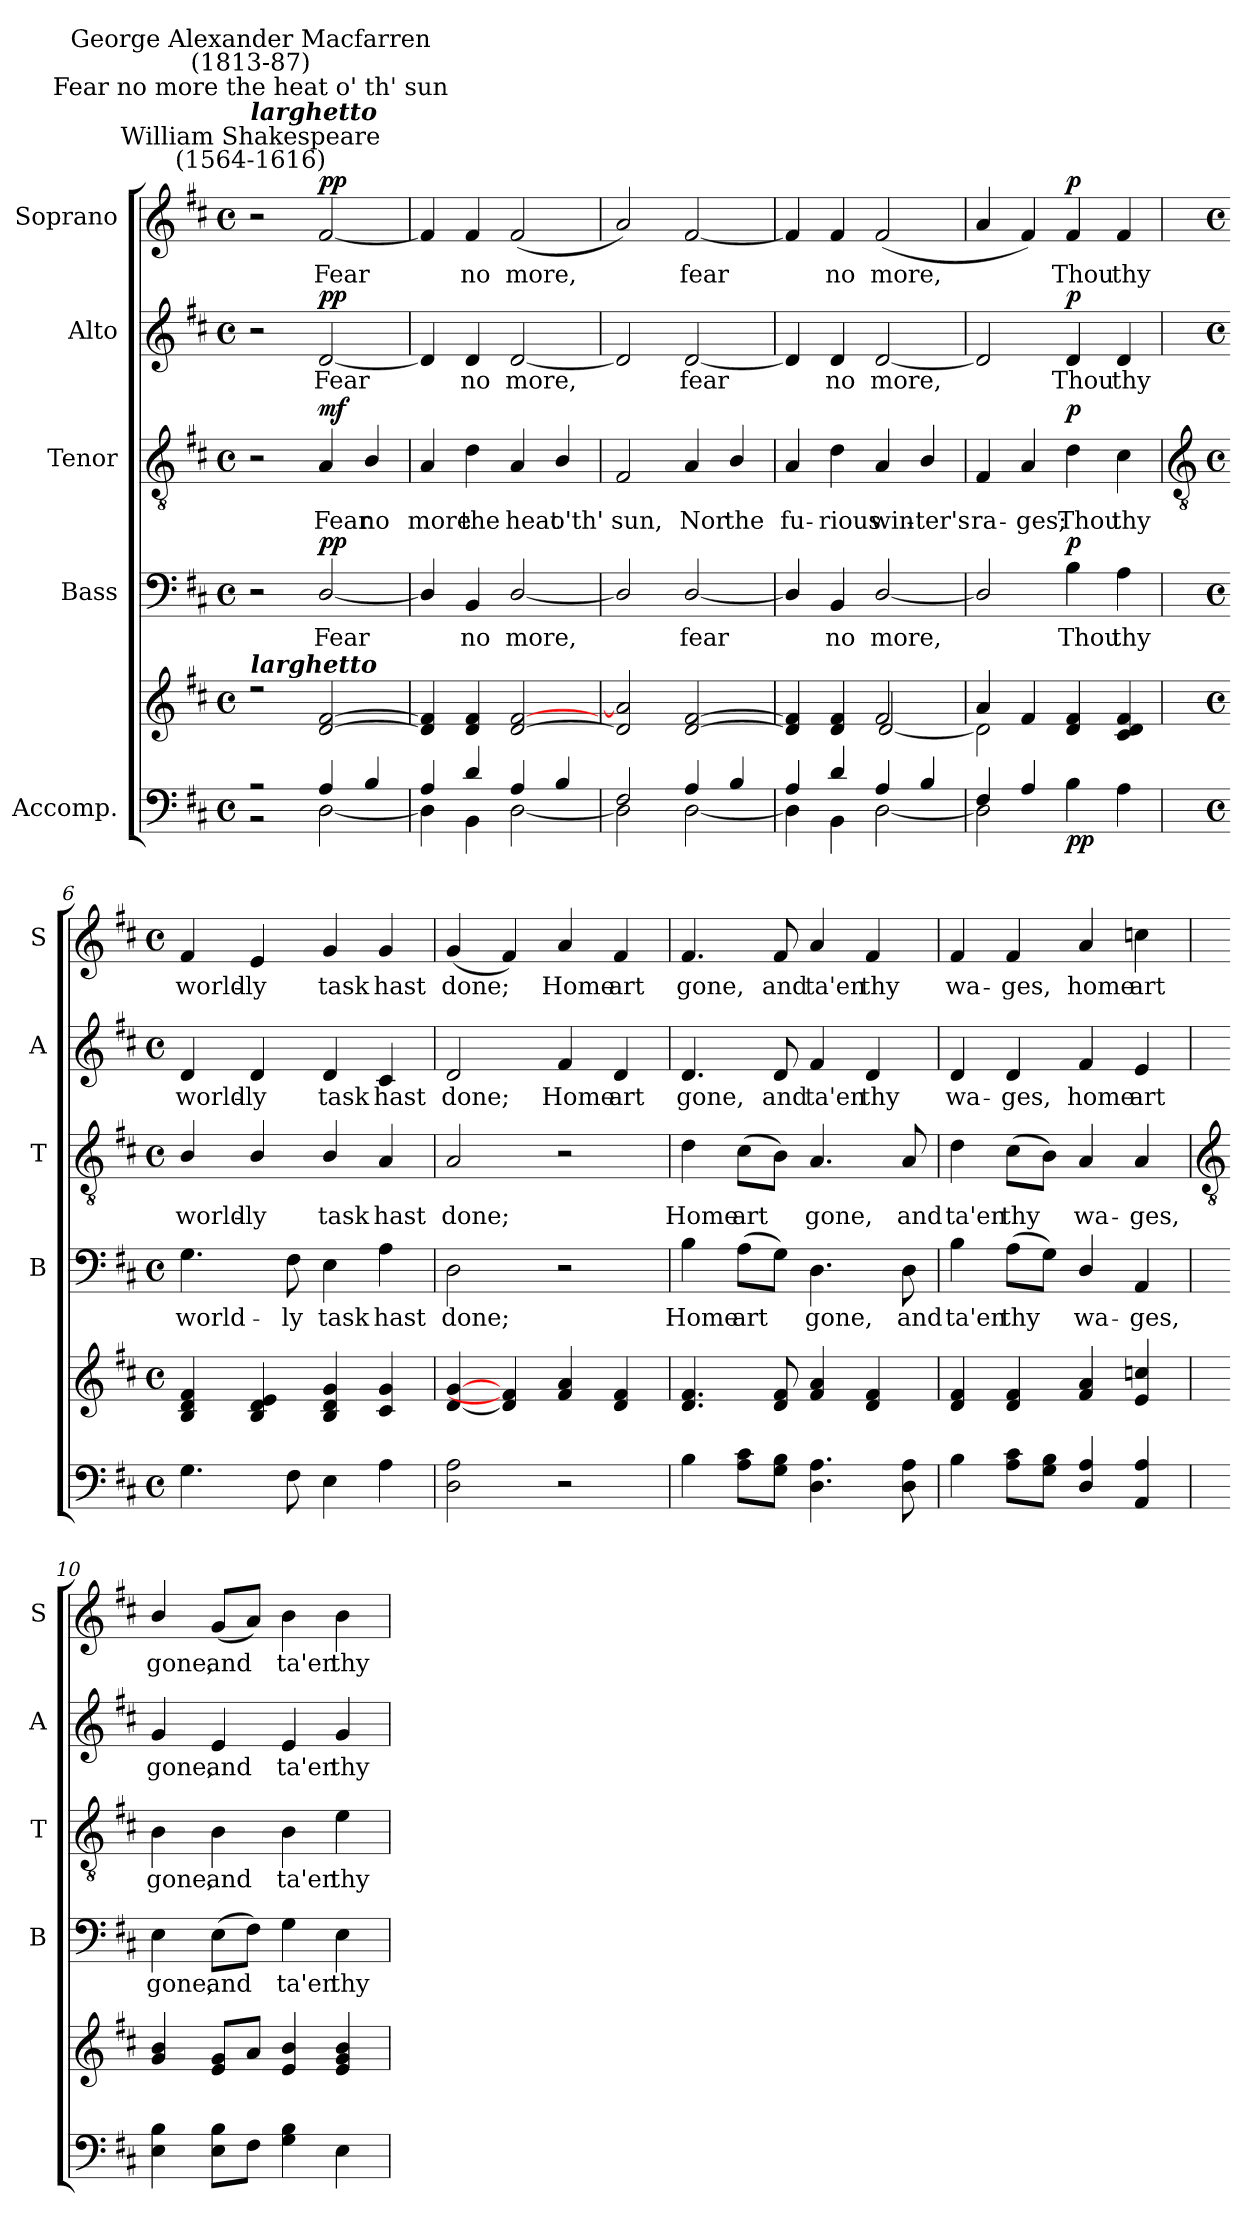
**kern	**kern	**dynam	**kern	**text	**dynam	**kern	**text	**dynam	**kern	**text	**dynam	**kern	**text	**dynam
*part5	*part5	*part5	*part4	*part4	*part4	*part3	*part3	*part3	*part2	*part2	*part2	*part1	*part1	*part1
*staff6	*staff5	*staff5/6	*staff4	*staff4	*staff4	*staff3	*staff3	*staff3	*staff2	*staff2	*staff2	*staff1	*staff1	*staff1
*I"Accomp.	*	*	*I"Bass	*	*	*I"Tenor	*	*	*I"Alto	*	*	*I"Soprano	*	*
*	*	*	*I'B	*	*	*I'T	*	*	*I'A	*	*	*I'S	*	*
*clefF4	*clefG2	*	*clefF4	*	*	*clefGv2	*	*	*clefG2	*	*	*clefG2	*	*
*k[f#c#]	*k[f#c#]	*	*k[f#c#]	*	*	*k[f#c#]	*	*	*k[f#c#]	*	*	*k[f#c#]	*	*
*D:	*D:	*	*D:	*	*	*D:	*	*	*D:	*	*	*D:	*	*
*M4/4	*M4/4	*	*M4/4	*	*	*M4/4	*	*	*M4/4	*	*	*M4/4	*	*
*met(c)	*met(c)	*	*met(c)	*	*	*met(c)	*	*	*met(c)	*	*	*met(c)	*	*
*MM60	*MM60	*	*MM60	*	*	*MM60	*	*	*MM60	*	*	*MM60	*	*
=1	=1	=1	=1	=1	=1	=1	=1	=1	=1	=1	=1	=1	=1	=1
*^	*^	*	*	*	*	*	*	*	*	*	*	*	*	*
!	!	!	!	!	!	!	!	!	!	!	!	!	!	!LO:TX:a:cj:t=William Shakespeare\n(1564-1616)	!	!
!	!	!	!	!	!	!	!	!	!	!	!	!	!	!LO:TX:a:Bi:t=larghetto	!	!
!	!	!	!	!	!	!	!	!	!	!	!	!	!	!LO:TX:a:cj:t=Fear no more the heat o' th' sun	!	!
!	!	!	!	!	!	!	!	!	!	!	!	!	!	!LO:TX:a:cj:t=George Alexander Macfarren\n(1813-87)	!	!
!	!	!LO:TX:a:Bi:t=larghetto	!	!	!	!	!	!	!	!	!	!	!	!	!	!
2r	2r	2r	1ryy	.	2r	.	.	2r	.	.	2r	.	.	2r	.	.
!	!	!	!	!LO:DY:a=2	!	!LO:LY:b	!	!	!LO:LY:b	!	!	!LO:LY:b	!	!	!LO:LY:b	!
!	!	!	!	!LO:DY:n=1:b=2	!	!	!	!	!	!	!	!	!	!	!	!
!	!	!	!	!LO:DY:n=2:b	!	!	!LO:DY:b	!	!	!LO:DY:b	!	!	!LO:DY:b	!	!	!LO:DY:b
4A/	[2D\	[2d/ [2f#/	.	mf pp pp	[2D/	Fear	pp	4A	Fear	mf	[2d	Fear	pp	[2f#	Fear	pp
!	!	!	!	!	!	!	!	!	!LO:LY:b	!	!	!	!	!	!	!
4B/	.	.	.	.	.	.	.	4B/	no	.	.	.	.	.	.	.
=2	=2	=2	=2	=2	=2	=2	=2	=2	=2	=2	=2	=2	=2	=2	=2	=2
!	!	!	!	!	!	!	!	!	!LO:LY:b	!	!	!	!	!	!	!
4A/	4D\]	4d/] 4f#/]	1ryy	.	4D/]	.	.	4A	more	.	4d]	.	.	4f#]	.	.
!	!	!	!	!	!	!LO:LY:b	!	!	!LO:LY:b	!	!	!LO:LY:b	!	!	!LO:LY:b	!
4d/	4BB\	4d/ 4f#/	.	.	4BB	no	.	4d	the	.	4d	no	.	4f#	no	.
!	!	!	!	!	!	!LO:LY:b	!	!	!LO:LY:b	!	!	!LO:LY:b	!	!	!LO:LY:b	!
4A/	[2D\	[2d/ [2f#/	.	.	[2D/	more,	.	4A	heat	.	[2d	more,	.	(<2f#	more,	.
!	!	!	!	!	!	!	!	!	!LO:LY:b	!	!	!	!	!	!	!
4B/	.	.	.	.	.	.	.	4B/	o'th'	.	.	.	.	.	.	.
=3	=3	=3	=3	=3	=3	=3	=3	=3	=3	=3	=3	=3	=3	=3	=3	=3
!	!	!	!	!	!	!	!	!	!LO:LY:b	!	!	!	!	!	!	!
2F#/	2D\]	2d/] 2a/]	1ryy	.	2D/]	.	.	2F#	sun,	.	2d]	.	.	2a)	.	.
!	!	!	!	!	!	!LO:LY:b	!	!	!LO:LY:b	!	!	!LO:LY:b	!	!	!LO:LY:b	!
4A/	[2D\	[2d/ [2f#/	.	.	[2D/	fear	.	4A	Nor	.	[2d	fear	.	[2f#	fear	.
!	!	!	!	!	!	!	!	!	!LO:LY:b	!	!	!	!	!	!	!
4B/	.	.	.	.	.	.	.	4B/	the	.	.	.	.	.	.	.
=4	=4	=4	=4	=4	=4	=4	=4	=4	=4	=4	=4	=4	=4	=4	=4	=4
!	!	!	!	!	!	!	!	!	!LO:LY:b	!	!	!	!	!	!	!
4A/	4D\]	4d/] 4f#/]	2ryy	.	4D/]	.	.	4A	fu-	.	4d]	.	.	4f#]	.	.
!	!	!	!	!	!	!LO:LY:b	!	!	!LO:LY:b	!	!	!LO:LY:b	!	!	!LO:LY:b	!
4d/	4BB\	4d/ 4f#/	.	.	4BB	no	.	4d	-rious	.	4d	no	.	4f#	no	.
!	!	!	!	!	!	!LO:LY:b	!	!	!LO:LY:b	!	!	!LO:LY:b	!	!	!LO:LY:b	!
4A/	[2D\	2f#/	[2d/	.	[2D/	more,	.	4A	win-	.	[2d	more,	.	(<2f#	more,	.
!	!	!	!	!	!	!	!	!	!LO:LY:b	!	!	!	!	!	!	!
4B/	.	.	.	.	.	.	.	4B/	-ter's	.	.	.	.	.	.	.
=5	=5	=5	=5	=5	=5	=5	=5	=5	=5	=5	=5	=5	=5	=5	=5	=5
!	!	!	!	!	!	!	!	!	!LO:LY:b	!	!	!	!	!	!	!
4F#/	2D\]	4a/	2d\]	.	2D/]	.	.	4F#	ra-	.	2d]	.	.	4a	.	.
!	!	!	!	!	!	!	!	!	!LO:LY:b	!	!	!	!	!	!	!
4A/	.	4f#/	.	.	.	.	.	4A	-ges;	.	.	.	.	4f#)	.	.
!	!	!	!	!LO:DY:b=2	!	!LO:LY:b	!	!	!LO:LY:b	!	!	!LO:LY:b	!	!	!LO:LY:b	!
!	!	!	!	!LO:DY:n=1:b	!	!	!LO:DY:b	!	!	!LO:DY:b	!	!	!LO:DY:b	!	!	!LO:DY:b
2ryy	4B\	4d/ 4f#/	2ryy	p p	4B	Thou	p	4d	Thou	p	4d	Thou	p	4f#	Thou	p
!	!	!	!	!	!	!LO:LY:b	!	!	!LO:LY:b	!	!	!LO:LY:b	!	!	!LO:LY:b	!
.	4A\	4c#/ 4d/ 4f#/	.	.	4A	thy	.	4c#	thy	.	4d	thy	.	4f#	thy	.
*v	*v	*	*	*	*	*	*	*	*	*	*	*	*	*	*	*
*	*v	*v	*	*	*	*	*	*	*	*	*	*	*	*	*
!!LO:LB:g=z
=6	=6	=6	=6	=6	=6	=6	=6	=6	=6	=6	=6	=6	=6	=6
*	*	*	*	*	*	*clefGv2	*	*	*	*	*	*	*	*
*M4/4	*M4/4	*	*M4/4	*	*	*M4/4	*	*	*M4/4	*	*	*M4/4	*	*
*met(c)	*met(c)	*	*met(c)	*	*	*met(c)	*	*	*met(c)	*	*	*met(c)	*	*
*^	*	*	*	*	*	*	*	*	*	*	*	*	*	*
!	!	!	!	!	!LO:LY:b	!	!	!LO:LY:b	!	!	!LO:LY:b	!	!	!LO:LY:b	!
*v	*v	*	*	*	*	*	*	*	*	*	*	*	*	*	*
4.G	4B 4d 4f#	.	4.G	world-	.	4B/	world-	.	4d	world-	.	4f#	world-	.
!	!	!	!	!	!	!	!LO:LY:b	!	!	!LO:LY:b	!	!	!LO:LY:b	!
.	4B 4d 4e	.	.	.	.	4B/	-ly	.	4d	-ly	.	4e	-ly	.
!	!	!	!	!LO:LY:b	!	!	!	!	!	!	!	!	!	!
8F#	.	.	8F#	-ly	.	.	.	.	.	.	.	.	.	.
!	!	!	!	!LO:LY:b	!	!	!LO:LY:b	!	!	!LO:LY:b	!	!	!LO:LY:b	!
4E	4B 4d 4g	.	4E	task	.	4B/	task	.	4d	task	.	4g	task	.
!	!	!	!	!LO:LY:b	!	!	!LO:LY:b	!	!	!LO:LY:b	!	!	!LO:LY:b	!
4A	4c# 4g	.	4A	hast	.	4A	hast	.	4c#	hast	.	4g	hast	.
=7	=7	=7	=7	=7	=7	=7	=7	=7	=7	=7	=7	=7	=7	=7
!	!	!	!	!LO:LY:b	!	!	!LO:LY:b	!	!	!LO:LY:b	!	!	!LO:LY:b	!
2D 2A	[4d [4g	.	2D	done;	.	2A	done;	.	2d	done;	.	(<4g	done;	.
.	4d] 4f#]	.	.	.	.	.	.	.	.	.	.	4f#)	.	.
!	!	!	!	!	!	!	!	!	!	!LO:LY:b	!	!	!LO:LY:b	!
2r	4f# 4a	.	2r	.	.	2r	.	.	4f#	Home	.	4a	Home	.
!	!	!	!	!	!	!	!	!	!	!LO:LY:b	!	!	!LO:LY:b	!
.	4d 4f#	.	.	.	.	.	.	.	4d	art	.	4f#	art	.
=8	=8	=8	=8	=8	=8	=8	=8	=8	=8	=8	=8	=8	=8	=8
!	!	!	!	!LO:LY:b	!	!	!LO:LY:b	!	!	!LO:LY:b	!	!	!LO:LY:b	!
4B	4.d 4.f#	.	4B	Home	.	4d	Home	.	4.d	gone,	.	4.f#	gone,	.
!	!	!	!	!LO:LY:b	!	!	!LO:LY:b	!	!	!	!	!	!	!
8A 8c#L	.	.	(>8AL	art	.	(>8c#L	art	.	.	.	.	.	.	.
!	!	!	!	!	!	!	!	!	!	!LO:LY:b	!	!	!LO:LY:b	!
8G 8BJ	8d 8f#	.	8GJ)	.	.	8BJ)	.	.	8d	and	.	8f#	and	.
!	!	!	!	!LO:LY:b	!	!	!LO:LY:b	!	!	!LO:LY:b	!	!	!LO:LY:b	!
4.D 4.A	4f# 4a	.	4.D	gone,	.	4.A	gone,	.	4f#	ta'en	.	4a	ta'en	.
!	!	!	!	!	!	!	!	!	!	!LO:LY:b	!	!	!LO:LY:b	!
.	4d 4f#	.	.	.	.	.	.	.	4d	thy	.	4f#	thy	.
!	!	!	!	!LO:LY:b	!	!	!LO:LY:b	!	!	!	!	!	!	!
8D 8A	.	.	8D	and	.	8A	and	.	.	.	.	.	.	.
=9	=9	=9	=9	=9	=9	=9	=9	=9	=9	=9	=9	=9	=9	=9
!	!	!	!	!LO:LY:b	!	!	!LO:LY:b	!	!	!LO:LY:b	!	!	!LO:LY:b	!
4B	4d 4f#	.	4B	ta'en	.	4d	ta'en	.	4d	wa-	.	4f#	wa-	.
!	!	!	!	!LO:LY:b	!	!	!LO:LY:b	!	!	!LO:LY:b	!	!	!LO:LY:b	!
8A 8c#L	4d 4f#	.	(>8AL	thy	.	(>8c#L	thy	.	4d	-ges,	.	4f#	-ges,	.
8G 8BJ	.	.	8GJ)	.	.	8BJ)	.	.	.	.	.	.	.	.
!	!	!	!	!LO:LY:b	!	!	!LO:LY:b	!	!	!LO:LY:b	!	!	!LO:LY:b	!
4D/ 4A/	4f# 4a	.	4D/	wa-	.	4A	wa-	.	4f#	home	.	4a	home	.
!	!	!	!	!LO:LY:b	!	!	!LO:LY:b	!	!	!LO:LY:b	!	!	!LO:LY:b	!
4AA/ 4A/	4e 4ccn	.	4AA	-ges,	.	4A	-ges,	.	4e	art	.	4ccn	art	.
!!LO:LB:g=z
=10	=10	=10	=10	=10	=10	=10	=10	=10	=10	=10	=10	=10	=10	=10
*	*	*	*	*	*	*clefGv2	*	*	*	*	*	*	*	*
!	!	!	!	!LO:LY:b	!	!	!LO:LY:b	!	!	!LO:LY:b	!	!	!LO:LY:b	!
4E 4B	4g/ 4b/	.	4E	gone,	.	4B	gone,	.	4g	gone,	.	4b/	gone,	.
!	!	!	!	!LO:LY:b	!	!	!LO:LY:b	!	!	!LO:LY:b	!	!	!LO:LY:b	!
8E 8BL	8e 8gL	.	(>8EL	and	.	4B	and	.	4e	and	.	(<8gL	and	.
8F#J	8aJ	.	8F#J)	.	.	.	.	.	.	.	.	8aJ)	.	.
!	!	!	!	!LO:LY:b	!	!	!LO:LY:b	!	!	!LO:LY:b	!	!	!LO:LY:b	!
4G 4B	4e 4b	.	4G	ta'en	.	4B	ta'en	.	4e	ta'en	.	4b	ta'en	.
!	!	!	!	!LO:LY:b	!	!	!LO:LY:b	!	!	!LO:LY:b	!	!	!LO:LY:b	!
4E	4e 4g 4b	.	4E	thy	.	4e	thy	.	4g	thy	.	4b	thy	.
=	=	=	=	=	=	=	=	=	=	=	=	=	=	=
*-	*-	*-	*-	*-	*-	*-	*-	*-	*-	*-	*-	*-	*-	*-
